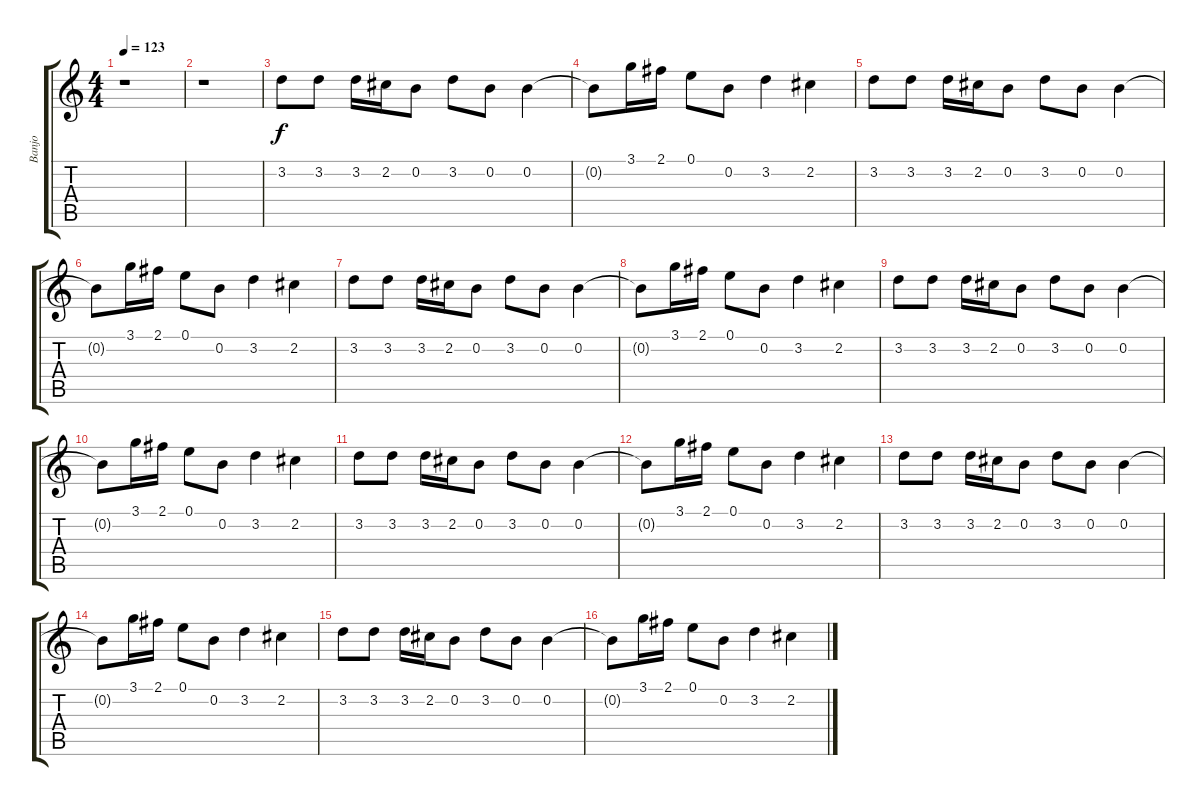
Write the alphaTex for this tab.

\track ("Banjo" "Banjo") {instrument banjo}
\staff {score tabs}
\tuning (E4 B3 G3 D3 A2 E2) {hide}
\displaytranspose 12
\ts (4 4)
\tempo 123
\clef g2
\ks c
r.1{dy f} |
r.1 |
3.2.8 3.2.8 3.2.16 2.2.16 0.2.8 3.2.8 0.2.8 0.2.4 |
0.2{t}.8 3.1.16 2.1.16 0.1.8 0.2.8 3.2.4 2.2.4 |
3.2.8 3.2.8 3.2.16 2.2.16 0.2.8 3.2.8 0.2.8 0.2.4 |
0.2{t}.8 3.1.16 2.1.16 0.1.8 0.2.8 3.2.4 2.2.4 |
3.2.8 3.2.8 3.2.16 2.2.16 0.2.8 3.2.8 0.2.8 0.2.4 |
0.2{t}.8 3.1.16 2.1.16 0.1.8 0.2.8 3.2.4 2.2.4 |
3.2.8 3.2.8 3.2.16 2.2.16 0.2.8 3.2.8 0.2.8 0.2.4 |
0.2{t}.8 3.1.16 2.1.16 0.1.8 0.2.8 3.2.4 2.2.4 |
3.2.8 3.2.8 3.2.16 2.2.16 0.2.8 3.2.8 0.2.8 0.2.4 |
0.2{t}.8 3.1.16 2.1.16 0.1.8 0.2.8 3.2.4 2.2.4 |
3.2.8 3.2.8 3.2.16 2.2.16 0.2.8 3.2.8 0.2.8 0.2.4 |
0.2{t}.8 3.1.16 2.1.16 0.1.8 0.2.8 3.2.4 2.2.4 |
3.2.8 3.2.8 3.2.16 2.2.16 0.2.8 3.2.8 0.2.8 0.2.4 |
0.2{t}.8 3.1.16 2.1.16 0.1.8 0.2.8 3.2.4 2.2.4
